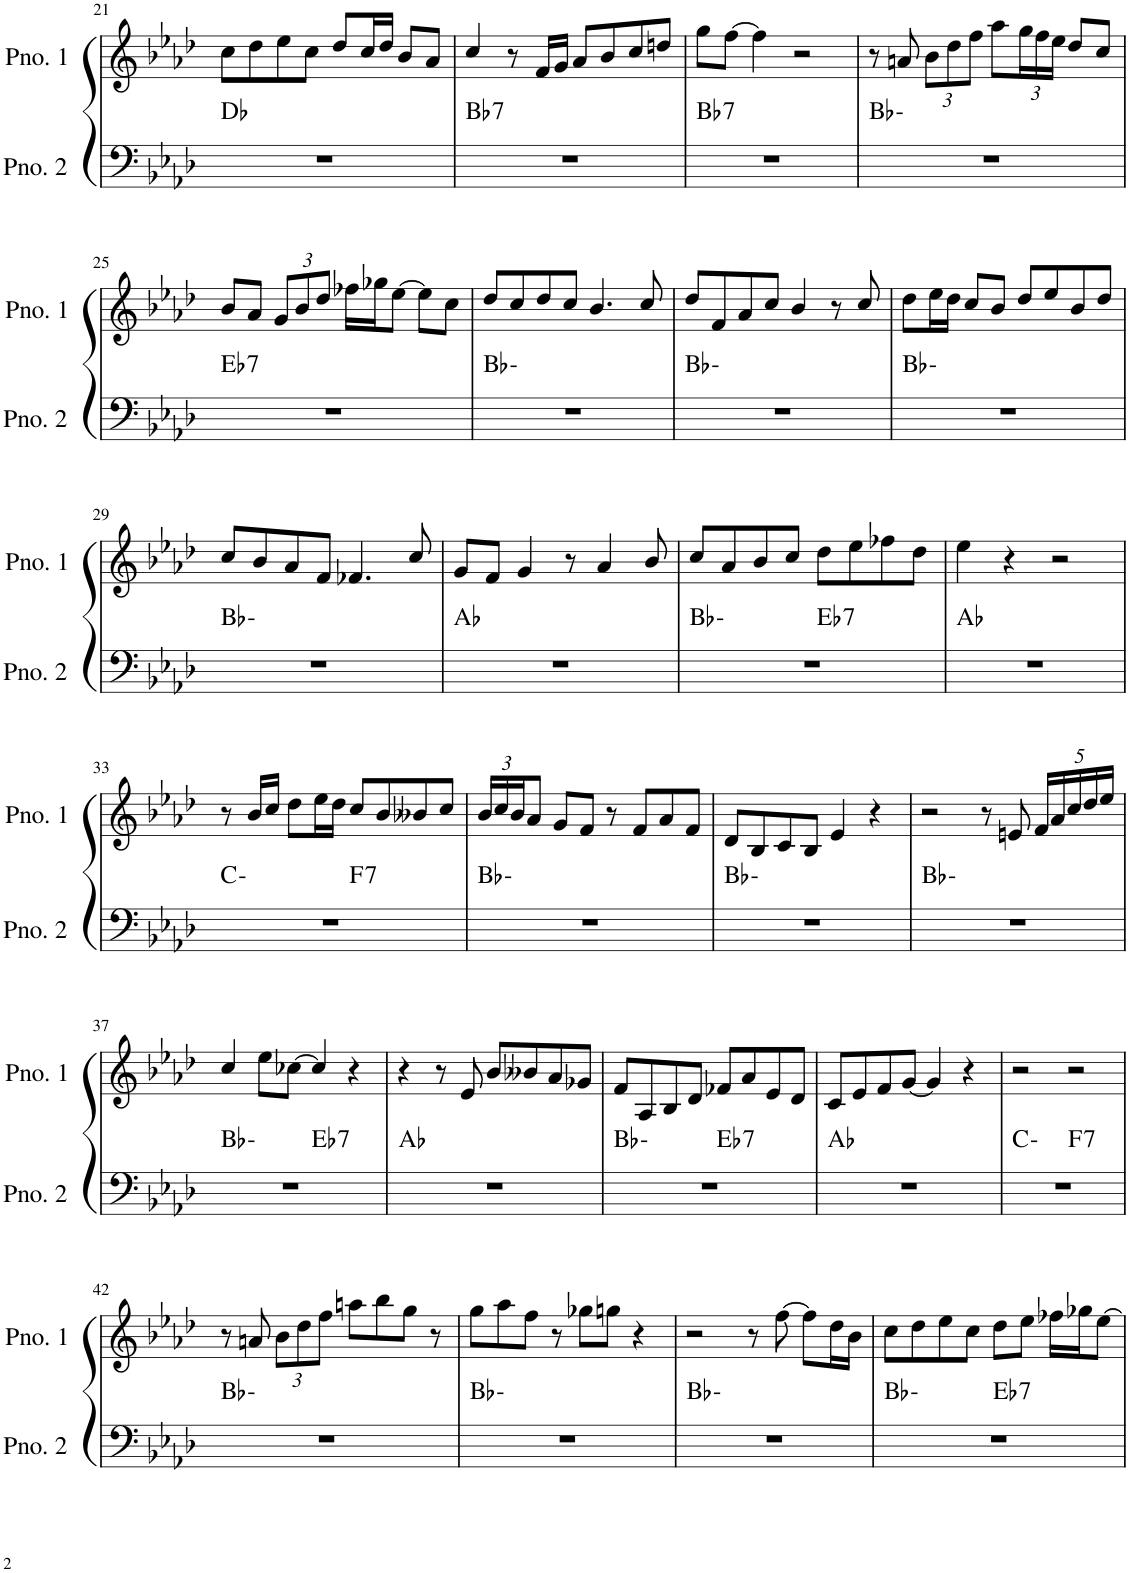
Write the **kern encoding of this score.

**kern	**harte	**kern
*part2	*part2	*part1
*staff2	*	*staff1
*I"ピアノ 2	*	*I"ピアノ 1
!!LO:PB:g=z
*clefF4	*	*clefG2
*k[b-e-a-d-]	*	*k[b-e-a-d-]
*M4/4	*	*M4/4
=21	=21	=21
1r	Db:maj	8cc\L
.	.	8dd-\
.	.	8ee-\
.	.	8cc\J
.	.	8dd-/L
.	.	16cc/L
.	.	16dd-/JJ
.	.	8b-/L
.	.	8a-/J
=22	=22	=22
!	!LO:H:kt=7	!
1r	Bb:7	4cc/
.	.	8r
.	.	16f/LL
.	.	16g/JJ
.	.	8a-/L
.	.	8b-/
.	.	8cc/
.	.	8ddn/J
=23	=23	=23
!	!LO:H:kt=7	!
1r	Bb:7	8gg\L
.	.	[8ff\J
.	.	4ff\]
.	.	2r
=24	=24	=24
1r	Bb:min	8r
.	.	8an/
*	*	*Xbrackettup
.	.	12b-\L
.	.	12dd-\
.	.	12ff\J
.	.	8aa-\L
.	.	24gg\L
.	.	24ff\
.	.	24ee-\JJ
.	.	8dd-/L
.	.	8cc/J
!!LO:LB:g=z
=25	=25	=25
!	!LO:H:kt=7	!
1r	Eb:7	8b-/L
.	.	8a-/J
.	.	12g/L
.	.	12b-/
.	.	12dd-/J
.	.	16ff-X\LL
.	.	16gg-X\J
.	.	[8ee-\J
.	.	8ee-\L]
.	.	8cc\J
=26	=26	=26
1r	Bb:min	8dd-/L
.	.	8cc/
.	.	8dd-/
.	.	8cc/J
.	.	4.b-/
.	.	8cc/
=27	=27	=27
1r	Bb:min	8dd-/L
.	.	8f/
.	.	8a-/
.	.	8cc/J
.	.	4b-/
.	.	8r
.	.	8cc/
=28	=28	=28
1r	Bb:min	8dd-\L
.	.	16ee-\L
.	.	16dd-\JJ
.	.	8cc/L
.	.	8b-/J
.	.	8dd-/L
.	.	8ee-/
.	.	8b-/
.	.	8dd-/J
!!LO:LB:g=z
=29	=29	=29
1r	Bb:min	8cc/L
.	.	8b-/
.	.	8a-/
.	.	8f/J
.	.	4.f-X/
.	.	8cc/
=30	=30	=30
1r	Ab:maj	8g/L
.	.	8f/J
.	.	4g/
.	.	8r
.	.	4a-/
.	.	8b-/
=31	=31	=31
*^	*	*
1r	2ryy	Bb:min	8cc/L
.	.	.	8a-/
.	.	.	8b-/
.	.	.	8cc/J
!	!	!LO:H:kt=7	!
.	2ryy	Eb:7	8dd-\L
.	.	.	8ee-\
.	.	.	8ff-X\
.	.	.	8dd-\J
*v	*v	*	*
=32	=32	=32
1r	Ab:maj	4ee-\
.	.	4r
.	.	2r
!!LO:LB:g=z
=33	=33	=33
*^	*	*
1r	2ryy	C:min	8r
.	.	.	16b-/LL
.	.	.	16cc/JJ
.	.	.	8dd-\L
.	.	.	16ee-\L
.	.	.	16dd-\JJ
!	!	!LO:H:kt=7	!
.	2ryy	F:7	8cc/L
.	.	.	8b-/
.	.	.	8b--X/
.	.	.	8cc/J
*v	*v	*	*
=34	=34	=34
1r	Bb:min	24b-/LL
.	.	24cc/
.	.	24b-/J
.	.	8a-/J
.	.	8g/L
.	.	8f/J
.	.	8r
.	.	8f/L
.	.	8a-/
.	.	8f/J
=35	=35	=35
1r	Bb:min	8d-/L
.	.	8B-/
.	.	8c/
.	.	8B-/J
.	.	4e-/
.	.	4r
=36	=36	=36
1r	Bb:min	2r
.	.	8r
.	.	8en/
.	.	20f/LL
.	.	20a-/
.	.	20cc/
.	.	20dd-/
.	.	20ee-/JJ
!!LO:LB:g=z
=37	=37	=37
*^	*	*
1r	2ryy	Bb:min	4cc/
.	.	.	8ee-\L
.	.	.	[8cc-X\J
!	!	!LO:H:kt=7	!
.	2ryy	Eb:7	4cc-/]
.	.	.	4r
*v	*v	*	*
=38	=38	=38
1r	Ab:maj	4r
.	.	8r
.	.	8e-/
.	.	8b-/L
.	.	8b--X/
.	.	8a-/
.	.	8g-X/J
=39	=39	=39
*^	*	*
1r	2ryy	Bb:min	8f/L
.	.	.	8A-/
.	.	.	8B-/
.	.	.	8d-/J
!	!	!LO:H:kt=7	!
.	2ryy	Eb:7	8f-X/L
.	.	.	8a-/
.	.	.	8e-/
.	.	.	8d-/J
*v	*v	*	*
=40	=40	=40
1r	Ab:maj	8c/L
.	.	8e-/
.	.	8f/
.	.	[8g/J
.	.	4g/]
.	.	4r
=41	=41	=41
*^	*	*
1r	2ryy	C:min	2r
!	!	!LO:H:kt=7	!
.	2ryy	F:7	2r
*v	*v	*	*
!!LO:LB:g=z
=42	=42	=42
1r	Bb:min	8r
.	.	8an/
.	.	12b-\L
.	.	12dd-\
.	.	12ff\J
.	.	8aan\L
.	.	8bb-\
.	.	8gg\J
.	.	8r
=43	=43	=43
1r	Bb:min	8gg\L
.	.	8aa-\
.	.	8ff\J
.	.	8r
.	.	8gg-X\L
.	.	8ggn\J
.	.	4r
=44	=44	=44
1r	Bb:min	2r
.	.	8r
.	.	[8ff\
.	.	8ff\L]
.	.	16dd-\L
.	.	16b-\JJ
=45	=45	=45
*^	*	*
1r	2ryy	Bb:min	8cc\L
.	.	.	8dd-\
.	.	.	8ee-\
.	.	.	8cc\J
!	!	!LO:H:kt=7	!
.	2ryy	Eb:7	8dd-\L
.	.	.	8ee-\J
.	.	.	16ff-X\LL
.	.	.	16gg-X\J
.	.	.	[8ee-\J
*v	*v	*	*
=	=	=
*-	*-	*-
